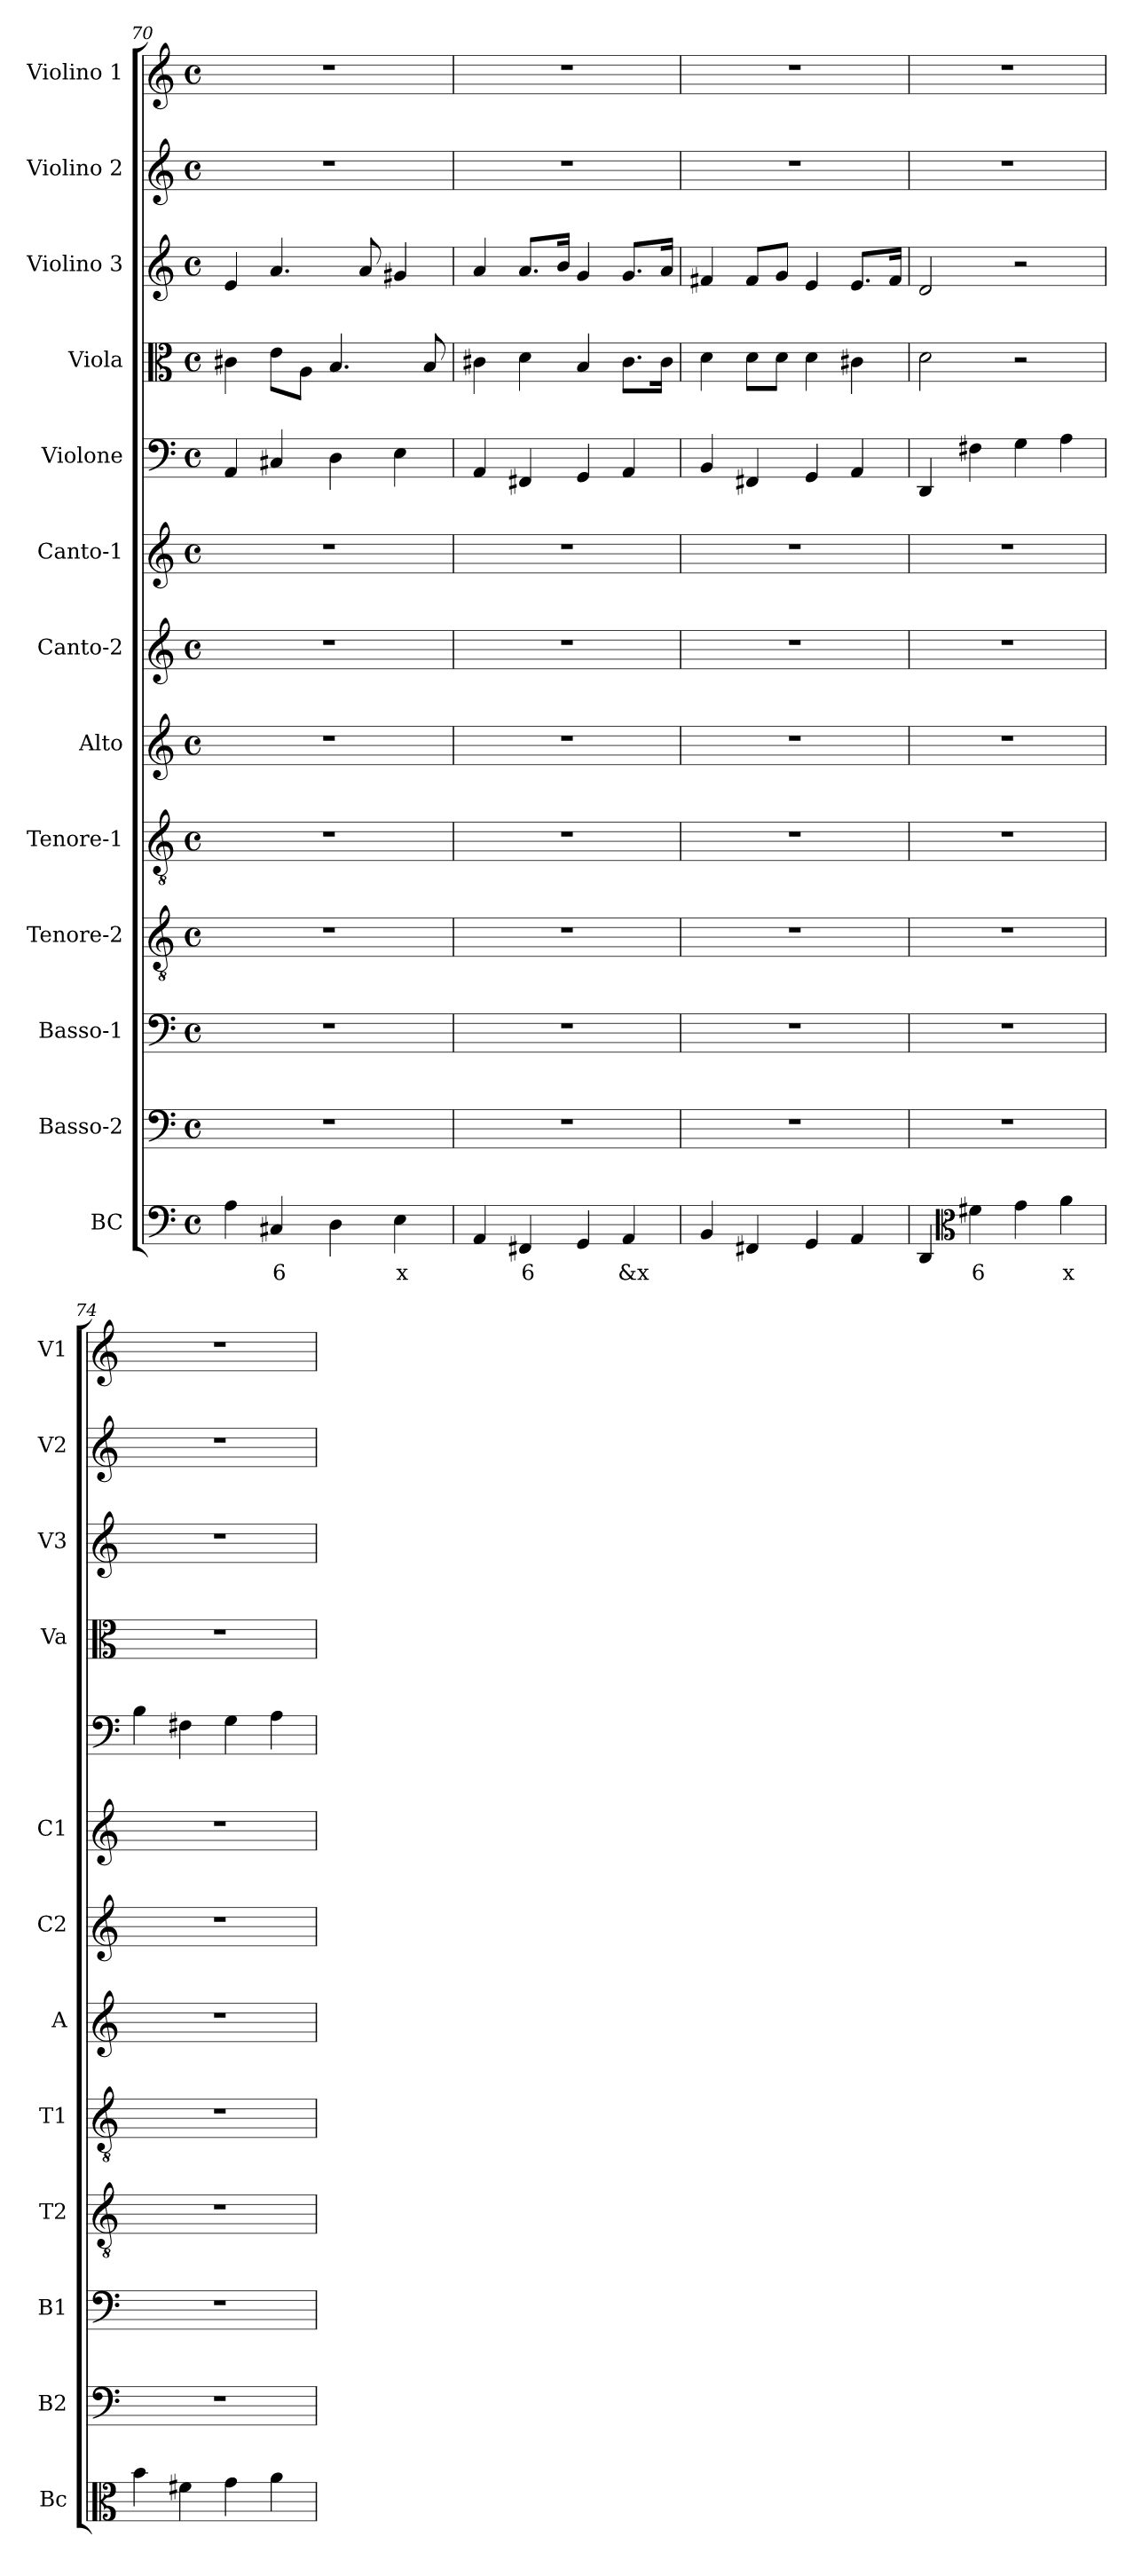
**kern	**text	**kern	**kern	**kern	**kern	**kern	**kern	**kern	**kern	**kern	**kern	**kern	**kern
*part13	*part13	*part12	*part11	*part10	*part9	*part8	*part7	*part6	*part5	*part4	*part3	*part2	*part1
*staff13	*staff13	*staff12	*staff11	*staff10	*staff9	*staff8	*staff7	*staff6	*staff5	*staff4	*staff3	*staff2	*staff1
*I"BC	*	*I"Basso-2	*I"Basso-1	*I"Tenore-2	*I"Tenore-1	*I"Alto	*I"Canto-2	*I"Canto-1	*I"Violone	*I"Viola	*I"Violino 3	*I"Violino 2	*I"Violino 1
*I'Bc	*	*I'B2	*I'B1	*I'T2	*I'T1	*I'A	*I'C2	*I'C1	*	*I'Va	*I'V3	*I'V2	*I'V1
*clefF4	*	*clefF4	*clefF4	*clefGv2	*clefGv2	*clefG2	*clefG2	*clefG2	*clefF4	*clefC3	*clefG2	*clefG2	*clefG2
*k[]	*	*k[]	*k[]	*k[]	*k[]	*k[]	*k[]	*k[]	*k[]	*k[]	*k[]	*k[]	*k[]
*C:	*	*C:	*C:	*C:	*C:	*C:	*C:	*C:	*C:	*C:	*C:	*C:	*C:
*M4/4	*	*M4/4	*M4/4	*M4/4	*M4/4	*M4/4	*M4/4	*M4/4	*M4/4	*M4/4	*M4/4	*M4/4	*M4/4
*met(c)	*	*met(c)	*met(c)	*met(c)	*met(c)	*met(c)	*met(c)	*met(c)	*met(c)	*met(c)	*met(c)	*met(c)	*met(c)
=70	=70	=70	=70	=70	=70	=70	=70	=70	=70	=70	=70	=70	=70
4A\	.	1r	1r	1r	1r	1r	1r	1r	4AA/	4c#X\	4e/	1r	1r
!	!LO:LY:b	!	!	!	!	!	!	!	!	!	!	!	!
4C#X/	6	.	.	.	.	.	.	.	4C#X/	8e\L	4.a/	.	.
.	.	.	.	.	.	.	.	.	.	8A\J	.	.	.
4D\	.	.	.	.	.	.	.	.	4D\	4.B/	.	.	.
.	.	.	.	.	.	.	.	.	.	.	8a/	.	.
!	!LO:LY:b	!	!	!	!	!	!	!	!	!	!	!	!
4E\	x	.	.	.	.	.	.	.	4E\	.	4g#X/	.	.
.	.	.	.	.	.	.	.	.	.	8B/	.	.	.
!!LO:PB:g=z
=71	=71	=71	=71	=71	=71	=71	=71	=71	=71	=71	=71	=71	=71
4AA/	.	1r	1r	1r	1r	1r	1r	1r	4AA/	4c#X\	4a/	1r	1r
!	!LO:LY:b	!	!	!	!	!	!	!	!	!	!	!	!
4FF#X/	6	.	.	.	.	.	.	.	4FF#X/	4d\	8.a/L	.	.
.	.	.	.	.	.	.	.	.	.	.	16b/Jk	.	.
4GG/	.	.	.	.	.	.	.	.	4GG/	4B/	4g/	.	.
!	!LO:LY:b	!	!	!	!	!	!	!	!	!	!	!	!
4AA/	&x	.	.	.	.	.	.	.	4AA/	8.c#\L	8.g/L	.	.
.	.	.	.	.	.	.	.	.	.	16c#\Jk	16a/Jk	.	.
=72	=72	=72	=72	=72	=72	=72	=72	=72	=72	=72	=72	=72	=72
4BB/	.	1r	1r	1r	1r	1r	1r	1r	4BB/	4d\	4f#X/	1r	1r
4FF#X/	.	.	.	.	.	.	.	.	4FF#X/	8d\L	8f#/L	.	.
.	.	.	.	.	.	.	.	.	.	8d\J	8g/J	.	.
4GG/	.	.	.	.	.	.	.	.	4GG/	4d\	4e/	.	.
4AA/	.	.	.	.	.	.	.	.	4AA/	4c#X\	8.e/L	.	.
.	.	.	.	.	.	.	.	.	.	.	16f#/Jk	.	.
=73	=73	=73	=73	=73	=73	=73	=73	=73	=73	=73	=73	=73	=73
4DD/	.	1r	1r	1r	1r	1r	1r	1r	4DD/	2d\	2d/	1r	1r
*clefC3	*	*	*	*	*	*	*	*	*	*	*	*	*
!	!LO:LY:b	!	!	!	!	!	!	!	!	!	!	!	!
4f#X\	6	.	.	.	.	.	.	.	4F#X\	.	.	.	.
4g\	.	.	.	.	.	.	.	.	4G\	2r	2r	.	.
!	!LO:LY:b	!	!	!	!	!	!	!	!	!	!	!	!
4a\	x	.	.	.	.	.	.	.	4A\	.	.	.	.
=74	=74	=74	=74	=74	=74	=74	=74	=74	=74	=74	=74	=74	=74
4b\	.	1r	1r	1r	1r	1r	1r	1r	4B\	1r	1r	1r	1r
4f#X\	.	.	.	.	.	.	.	.	4F#X\	.	.	.	.
4g\	.	.	.	.	.	.	.	.	4G\	.	.	.	.
4a\	.	.	.	.	.	.	.	.	4A\	.	.	.	.
=	=	=	=	=	=	=	=	=	=	=	=	=	=
*-	*-	*-	*-	*-	*-	*-	*-	*-	*-	*-	*-	*-	*-
